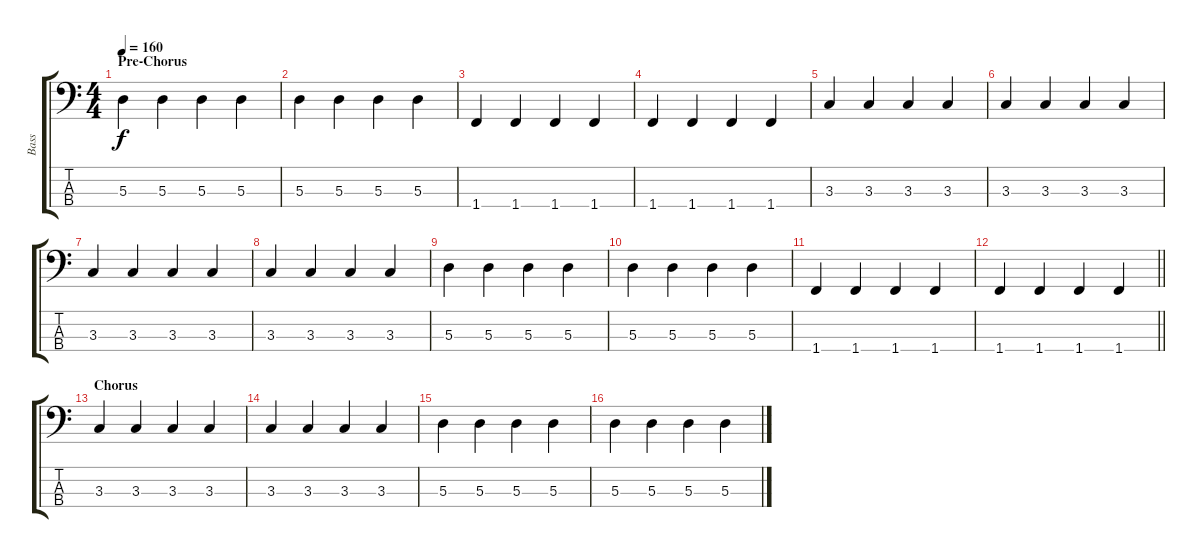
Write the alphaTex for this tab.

\track ("Bass" "Bass") {instrument electricbassfinger}
\staff {score tabs}
\tuning (G2 D2 A1 E1) {hide}
\ts (4 4)
\section ("" "Pre-Chorus")
\tempo 160
\clef f4
\ks c
5.3.4{dy f} 5.3.4 5.3.4 5.3.4 |
5.3.4 5.3.4 5.3.4 5.3.4 |
1.4.4 1.4.4 1.4.4 1.4.4 |
1.4.4 1.4.4 1.4.4 1.4.4 |
3.3.4 3.3.4 3.3.4 3.3.4 |
3.3.4 3.3.4 3.3.4 3.3.4 |
3.3.4 3.3.4 3.3.4 3.3.4 |
3.3.4 3.3.4 3.3.4 3.3.4 |
5.3.4 5.3.4 5.3.4 5.3.4 |
5.3.4 5.3.4 5.3.4 5.3.4 |
1.4.4 1.4.4 1.4.4 1.4.4 |
\barLineRight lightlight
1.4.4 1.4.4 1.4.4 1.4.4 |
\section ("" "Chorus")
3.3.4 3.3.4 3.3.4 3.3.4 |
3.3.4 3.3.4 3.3.4 3.3.4 |
5.3.4 5.3.4 5.3.4 5.3.4 |
5.3.4 5.3.4 5.3.4 5.3.4
